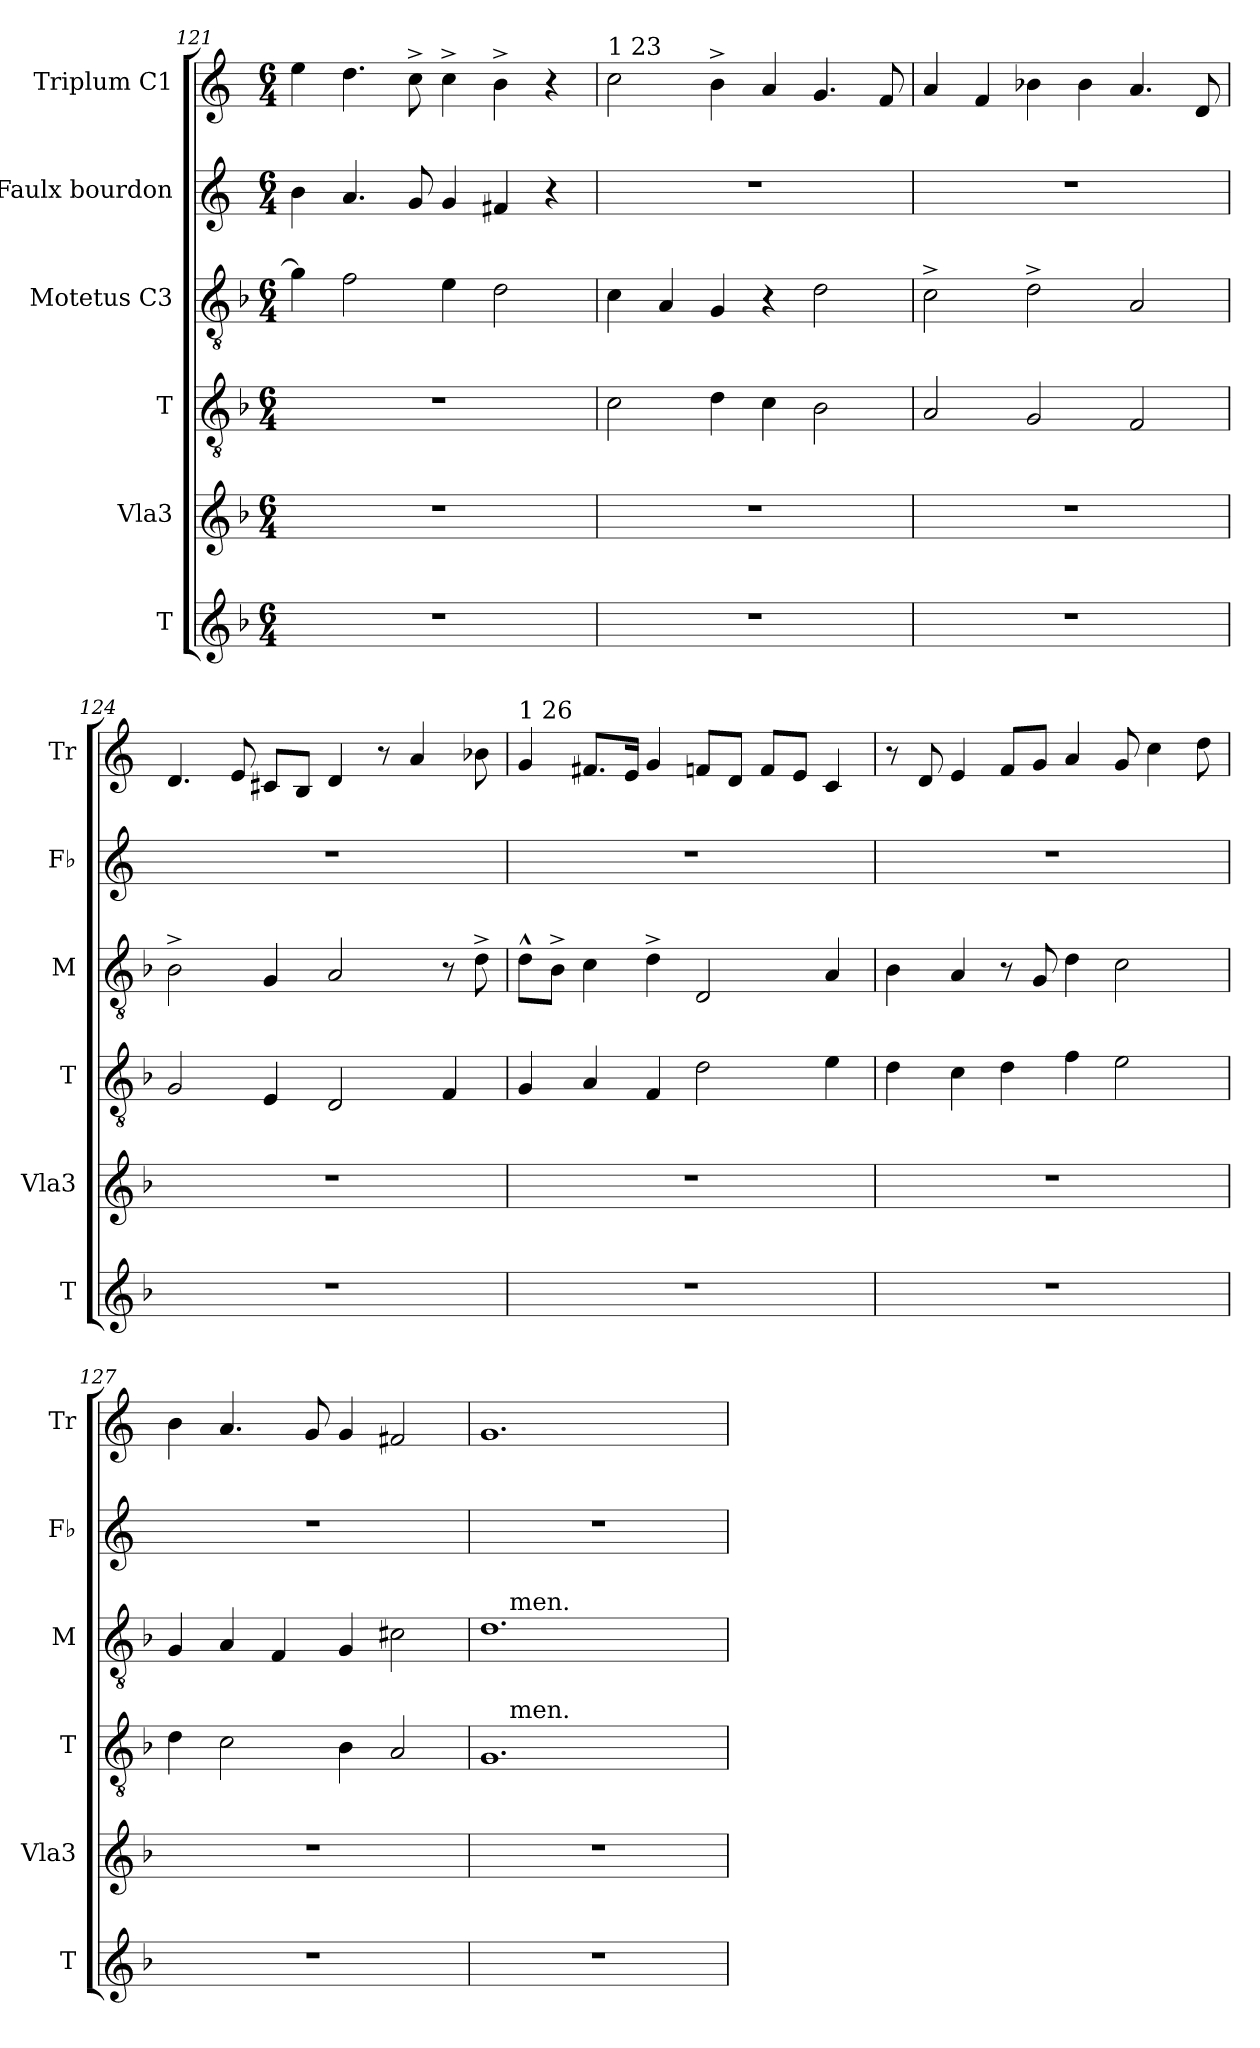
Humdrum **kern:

**kern	**kern	**kern	**kern	**kern	**kern
*part6	*part5	*part4	*part3	*part2	*part1
*staff6	*staff5	*staff4	*staff3	*staff2	*staff1
*I"T	*I"Vla3	*I"T	*I"Motetus C3	*I"Faulx bourdon	*I"Triplum C1
*I'T	*I'Vla3	*I'T	*I'M	*I'Fb	*I'Tr
*clefG2	*clefG2	*clefGv2	*clefGv2	*clefG2	*clefG2
*	*	*	*	*ITrd-3c-5	*ITrd-3c-5
*k[b-]	*k[b-]	*k[b-]	*k[b-]	*k[b-]	*k[b-]
*F:	*F:	*F:	*F:	*F:	*F:
*M6/4	*M6/4	*M6/4	*M6/4	*M6/4	*M6/4
=121	=121	=121	=121	=121	=121
1.r	1.r	1.r	4g\]	4ee\	4aa\
.	.	.	2f\	4.dd/	4.gg\
.	.	.	.	8cc/	8ff^>\
.	.	.	4e\	4cc/	4ff^>\
.	.	.	2d\	4bn/	4ee^>\
.	.	.	.	4r	4r
!!LO:LB:g=z
=122	=122	=122	=122	=122	=122
!	!	!	!	!	!LO:TX:a:t=1 23
1.r	1.r	2c\	4c\	1.r	2ff\
.	.	.	4A/	.	.
.	.	4d\	4G/	.	4ee^>\
.	.	4c\	4r	.	4dd/
.	.	2B-\	2d\	.	4.cc/
.	.	.	.	.	8b-/
=123	=123	=123	=123	=123	=123
1.r	1.r	2A/	2c^>\	1.r	4dd/
.	.	.	.	.	4b-/
.	.	2G/	2d^>\	.	4ee-X\
.	.	.	.	.	4ee-\
.	.	2F/	2A/	.	4.dd/
.	.	.	.	.	8g/
=124	=124	=124	=124	=124	=124
1.r	1.r	2G/	2B-^>\	1.r	4.g/
.	.	.	.	.	8a/
.	.	4E/	4G/	.	8f#X/L
.	.	.	.	.	8e/J
.	.	2D/	2A/	.	4g/
.	.	.	.	.	8r
.	.	.	.	.	4dd/
.	.	4F/	8r	.	.
.	.	.	8d^>\	.	8ee-X\
!!LO:LB:g=z
=125	=125	=125	=125	=125	=125
!	!	!	!	!	!LO:TX:a:t=1 26
1.r	1.r	4G/	8d^^>\L	1.r	4cc/
.	.	.	8B-^>\J	.	.
.	.	4A/	4c\	.	8.bn/L
.	.	.	.	.	16a/Jk
.	.	4F/	4d^>\	.	4cc/
.	.	2d\	2D/	.	8b-X/L
.	.	.	.	.	8g/J
.	.	.	.	.	8b-/L
.	.	.	.	.	8a/J
.	.	4e\	4A/	.	4f/
=126	=126	=126	=126	=126	=126
1.r	1.r	4d\	4B-\	1.r	8r
.	.	.	.	.	8g/
.	.	4c\	4A/	.	4a/
.	.	4d\	8r	.	8b-/L
.	.	.	8G/	.	8cc/J
.	.	4f\	4d\	.	4dd/
.	.	2e\	2c\	.	8cc/
.	.	.	.	.	4ff\
.	.	.	.	.	8gg\
=127	=127	=127	=127	=127	=127
1.r	1.r	4d\	4G/	1.r	4ee\
.	.	2c\	4A/	.	4.dd/
.	.	.	4F/	.	.
.	.	.	.	.	8cc/
.	.	4B-\	4G/	.	4cc/
.	.	2A/	2c#X\	.	2bn/
=128	=128	=128	=128	=128	=128
*	*	*^	*^	*	*
1.r	1.r	1.G	16.ryy	1.d	16.ryy	1.r	1.cc
!	!	!	!	!	!LO:TX:a:t=men.	!	!
!	!	!	!LO:TX:a:t=men.	!	!	!	!
.	.	.	1ryy	.	1ryy	.	.
.	.	.	4ryy	.	4ryy	.	.
.	.	.	8ryy	.	8ryy	.	.
.	.	.	32ryy	.	32ryy	.	.
*	*	*v	*v	*	*	*	*
*	*	*	*v	*v	*	*
=	=	=	=	=	=
*-	*-	*-	*-	*-	*-
